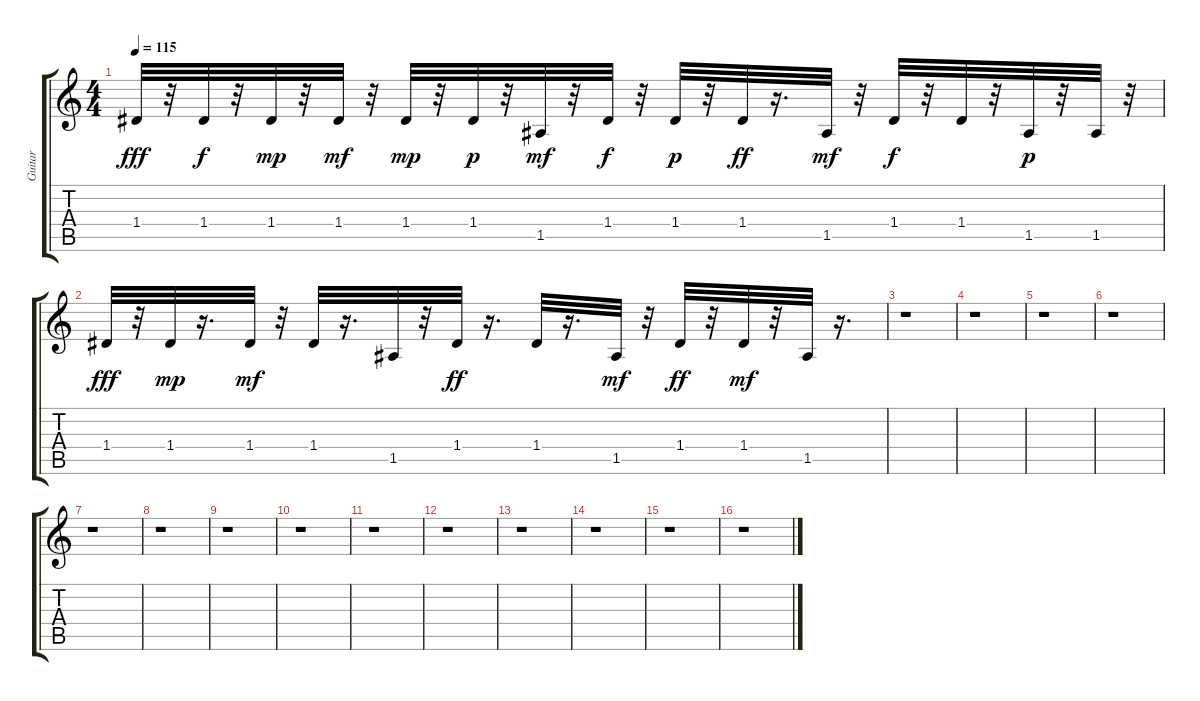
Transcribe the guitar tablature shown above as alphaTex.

\track ("Guitar" "Guitar") {instrument electricguitarmuted}
\staff {score tabs}
\tuning (E4 B3 G3 D3 A2 E2) {hide}
\ts (4 4)
\tempo 115
\clef g2
\ks c
1.4.32{dy fff} r.32 1.4.32{dy f} r.32 1.4.32{dy mp} r.32 1.4.32{dy mf} r.32 1.4.32{dy mp} r.32 1.4.32{dy p} r.32 1.5.32{dy mf} r.32 1.4.32{dy f} r.32 1.4.32{dy p} r.32 1.4.32{dy ff} r.16{d} 1.5.32{dy mf} r.32 1.4.32{dy f} r.32 1.4.32 r.32 1.5.32{dy p} r.32 1.5.32 r.32 |
1.4.32{dy fff} r.32 1.4.32{dy mp} r.16{d} 1.4.32{dy mf} r.32 1.4.32 r.16{d} 1.5.32 r.32 1.4.32{dy ff} r.16{d} 1.4.32 r.16{d} 1.5.32{dy mf} r.32 1.4.32{dy ff} r.32 1.4.32{dy mf} r.32 1.5.32 r.16{d} |
r.1 |
r.1 |
r.1 |
r.1 |
r.1 |
r.1 |
r.1 |
r.1 |
r.1 |
r.1 |
r.1 |
r.1 |
r.1 |
r.1
